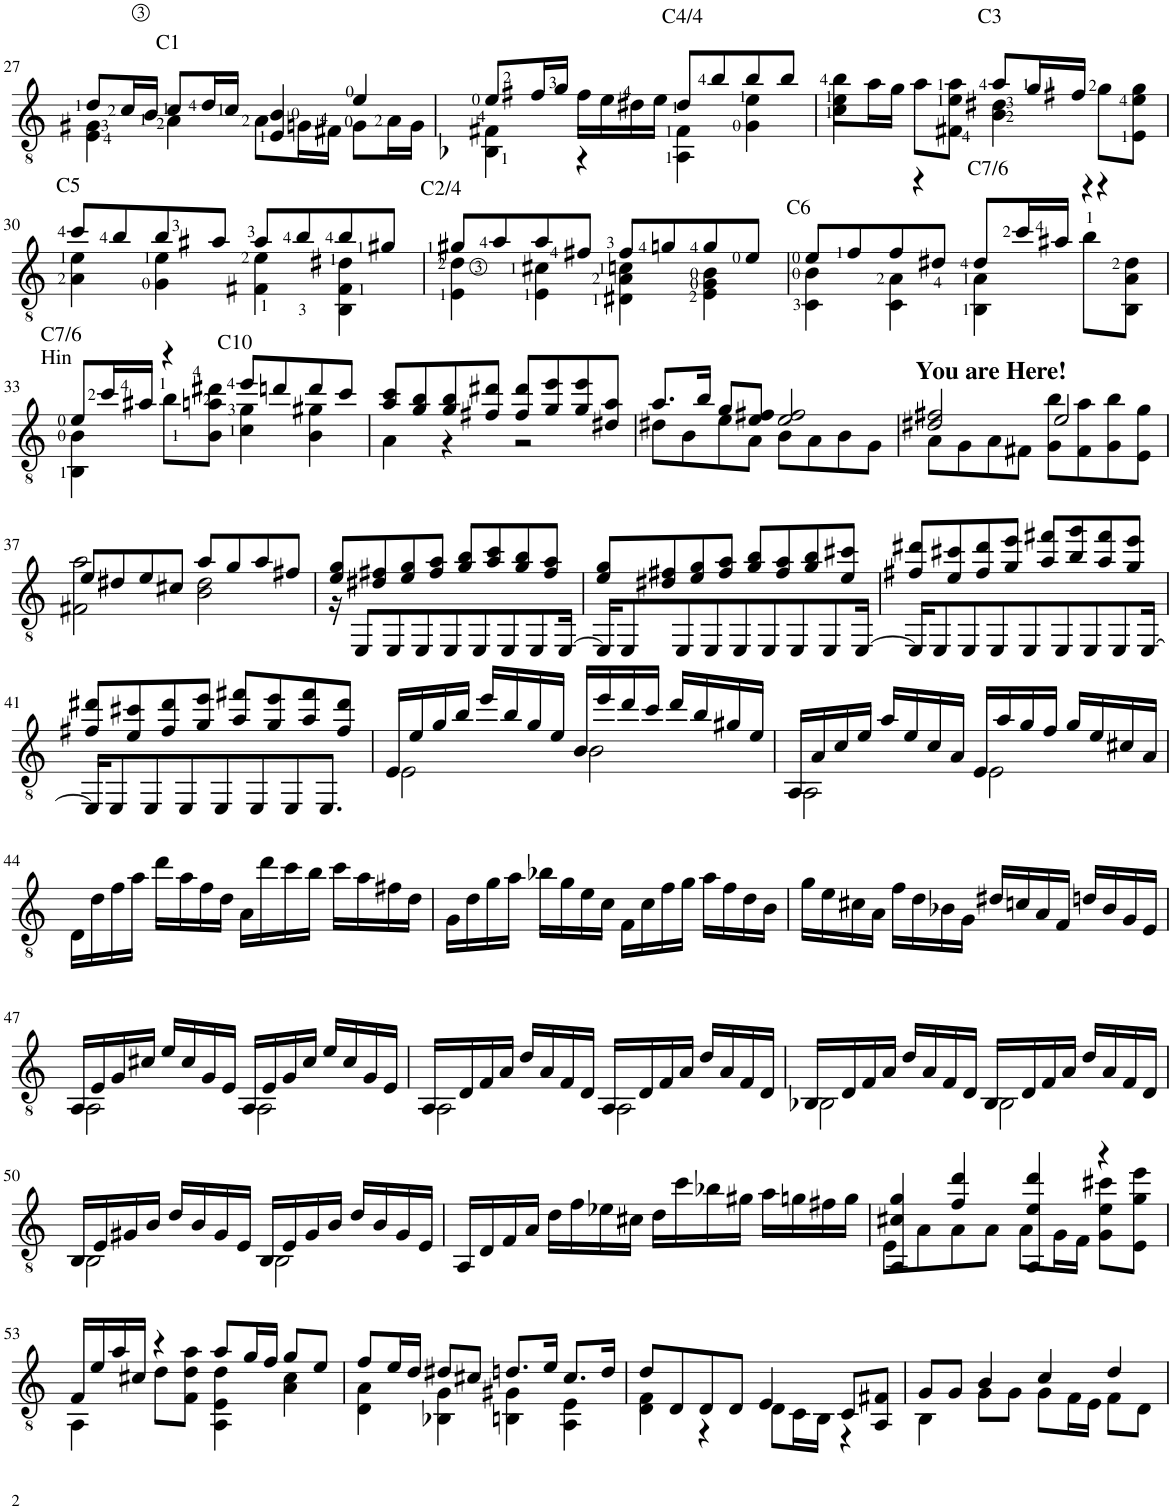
**kern
*part1
*staff1
*I"Classical Guitar
*I'Guit.
!!LO:PB:g=z
*clefGv2
*k[]
*M4/4
*met(c)
=27
*^
8d/L	4E\ 4G#X\
16c/L	.
16B/JJ	.
!LO:TX:a:t=C1	!
8c/L	4A\
16d/L	.
16c/JJ	.
4E/ 4B/	8A\L
.	16Gn\L
.	16F#X\JJ
4e/	8G\L
.	16A\L
.	16G\JJ
=28	=28
4BB-X\ 4F#X\	8e/L
.	16f#X/L
.	16g/JJ
16f#\LL	4r
16e\	.
16d#X\	.
16e\JJ	.
!LO:TX:a:t=C4/4	!
4AA\ 4F#\	8d#/L
.	8b/
4G\ 4e\	8b/
.	8b/J
=29	=29
4c\ 4e\	8b\L
.	16a\L
.	16g\JJ
8a\L	4r
8F#X\ 8e\ 8a\J	.
!LO:TX:a:t=C3	!
4B\ 4d#X\	8a/L
.	16g/L
.	16f#X/JJ
8g\L	4r
8E\ 8e\ 8g\J	.
!!LO:LB:g=z	!!
=30	=30
!LO:TX:a:t=C5	!
4A\ 4e\	8cc/L
.	8b/
4G\ 4e\	8b/
.	8a#X/J
4F#X\ 4e\	8a#/L
.	8b/
4BB\ 4F#\ 4d#X\	8b/
.	8g#X/J
=31	=31
!LO:TX:a:t=C2/4	!
8g#X/L	4E\ 4d\
8a/	.
8a/	4E\ 4c#X\
8f#X/J	.
8f#/L	4D#X\ 4A\ 4cn\
8gn/	.
8g/	4E\ 4G\ 4B\
8e/J	.
=32	=32
!LO:TX:a:t=C6	!
8e/L	4C\ 4B\
8f/	.
8f/	4C\ 4A\
8d#X/J	.
!LO:TX:a:t=C7/6	!
8d#/L	4BB\ 4A\
16cc/L	.
16a#X/JJ	.
4r	8b\L
.	8BB\ 8A\ 8d#\J
!!LO:LB:g=z	!!
=33	=33
!LO:TX:a:t=C7/6	!
!LO:TX:a:t=Hin	!
8e/L	4BB\ 4B\
16cc/L	.
16a#X/JJ	.
4r	8b\L
.	8B\ 8an\ 8dd#X\J
!LO:TX:a:t=C10	!
8ee/L	4c\ 4g\
8ddn/	.
8dd/	4B\ 4g#X\
8cc/J	.
=34	=34
8a/ 8cc/L	4A\
8g/ 8b/	.
8g/ 8b/	4r
8f#X/ 8dd#X/J	.
8f#/ 8dd#/L	2r
8g/ 8ee/	.
8g/ 8ee/	.
8d#X/ 8a/J	.
=35	=35
8.a/L	8d#X\L
.	8B\
16b/Jk	.
8g/L	8e\
8e/ 8f#X/J	8A\J
2e/ 2f#/	8B\L
.	8A\
.	8B\
.	8G\J
=36	=36
!LO:TX:a:B:t=You are Here!	!
8A\L	2d#X/ 2f#X/
8G\	.
8A\	.
8F#X\J	.
8G\ 8b\L	2e/
8F#\ 8a\	.
8G\ 8b\	.
8E\ 8g\J	.
!!LO:LB:g=z	!!
=37	=37
8e/L	2F#X\ 2a\
8d#X/	.
8e/	.
8c#X/J	.
8a/L	2B\ 2d#\
8g/	.
8a/	.
8f#X/J	.
=38	=38
8e/ 8g/L	16r
.	8EE/L
8d#X/ 8f#X/	.
.	8EE/
8e/ 8g/	.
.	8EE/
8f#/ 8a/J	.
.	8EE/
8g/ 8b/L	.
.	8EE/
8a/ 8cc/	.
.	8EE/
8g/ 8b/	.
.	8EE/
8f#/ 8a/J	.
.	[16EE/Jk
=39	=39
8e/ 8g/L	16EE/KL]
.	8EE/
8d#X/ 8f#X/	.
.	8EE/
8e/ 8g/	.
.	8EE/
8f#/ 8a/J	.
.	8EE/
8g/ 8b/L	.
.	8EE/
8f#/ 8a/	.
.	8EE/
8g/ 8b/	.
.	8EE/
8e/ 8cc#X/J	.
.	[16EE/Jk
=40	=40
8f#X/ 8dd#X/L	16EE/KL]
.	8EE/
8e/ 8cc#X/	.
.	8EE/
8f#/ 8dd#/	.
.	8EE/
8g/ 8ee/J	.
.	8EE/
8a/ 8ff#X/L	.
.	8EE/
8b/ 8gg/	.
.	8EE/
8a/ 8ff#/	.
.	8EE/
8g/ 8ee/J	.
.	[16EE/Jk
!!LO:LB:g=z	!!
=41	=41
8f#X/ 8dd#X/L	16EE/KL]
.	8EE/
8e/ 8cc#X/	.
.	8EE/
8f#/ 8dd#/	.
.	8EE/
8g/ 8ee/J	.
.	8EE/
8a/ 8ff#X/L	.
.	8EE/
8g/ 8ee/	.
.	8EE/
8a/ 8ff#/	.
.	8.EE/J
8f#/ 8dd#/J	.
=42	=42
16E/LL	2E\
16e/	.
16g/	.
16b/JJ	.
16ee/LL	.
16b/	.
16g/	.
16e/JJ	.
16B/LL	2B\
16ee/	.
16dd/	.
16cc/JJ	.
16dd/LL	.
16b/	.
16g#X/	.
16e/JJ	.
=43	=43
16AA/LL	2AA\
16A/	.
16c/	.
16e/JJ	.
16a/LL	.
16e/	.
16c/	.
16A/JJ	.
16E/LL	2E\
16a/	.
16g/	.
16f/JJ	.
16g/LL	.
16e/	.
16c#X/	.
16A/JJ	.
*v	*v
!!LO:LB:g=z
=44
16D\LL
16d\
16f\
16a\JJ
16dd\LL
16a\
16f\
16d\JJ
16A\LL
16dd\
16cc\
16b\JJ
16cc\LL
16a\
16f#X\
16d\JJ
=45
16G\LL
16d\
16g\
16a\JJ
16b-X\LL
16g\
16e\
16c\JJ
16F\LL
16c\
16f\
16g\JJ
16a\LL
16f\
16d\
16B\JJ
=46
16g\LL
16e\
16c#X\
16A\JJ
16f\LL
16d\
16B-X\
16G\JJ
16d#X/LL
16cn/
16A/
16F/JJ
16dn/LL
16B-/
16G/
16E/JJ
!!LO:LB:g=z
=47
*^
16AA/LL	2AA\
16E/	.
16G/	.
16c#X/JJ	.
16e/LL	.
16c#/	.
16G/	.
16E/JJ	.
16AA/LL	2AA\
16E/	.
16G/	.
16c#/JJ	.
16e/LL	.
16c#/	.
16G/	.
16E/JJ	.
=48	=48
16AA/LL	2AA\
16D/	.
16F/	.
16A/JJ	.
16d/LL	.
16A/	.
16F/	.
16D/JJ	.
16AA/LL	2AA\
16D/	.
16F/	.
16A/JJ	.
16d/LL	.
16A/	.
16F/	.
16D/JJ	.
=49	=49
16BB-X/LL	2BB-\
16D/	.
16F/	.
16A/JJ	.
16d/LL	.
16A/	.
16F/	.
16D/JJ	.
16BB-/LL	2BB-\
16D/	.
16F/	.
16A/JJ	.
16d/LL	.
16A/	.
16F/	.
16D/JJ	.
!!LO:LB:g=z	!!
=50	=50
16BB/LL	2BB\
16E/	.
16G#X/	.
16B/JJ	.
16d/LL	.
16B/	.
16G#/	.
16E/JJ	.
16BB/LL	2BB\
16E/	.
16G#/	.
16B/JJ	.
16d/LL	.
16B/	.
16G#/	.
16E/JJ	.
*v	*v
=51
16AA/LL
16D/
16F/
16A/JJ
16d\LL
16f\
16e-X\
16c#X\JJ
16d\LL
16cc\
16b-X\
16g#X\JJ
16a\LL
16gn\
16f#X\
16g\JJ
=52
*^
4AA/ 4c#X/ 4g/	8E\L
.	8A\
4f/ 4dd/	8A\
.	8A\J
4AA/ 4e/ 4dd/	8A\L
.	16G\L
.	16F\JJ
4r	8G\ 8e\ 8cc#X\L
.	8E\ 8g\ 8ee\J
!!LO:LB:g=z	!!
=53	=53
16F/LL	4AA\
16e/	.
16a/	.
16c#X/JJ	.
4r	8d\L
.	8F\ 8d\ 8a\J
8a/L	4AA\ 4E\ 4d\
16g/L	.
16f/JJ	.
8g/L	4A\ 4c#\
8e/J	.
=54	=54
8f/L	4D\ 4A\
16e/L	.
16d/JJ	.
8d#X/L	4BB-X\ 4G\
8c#X/J	.
8.dn/L	4BBn\ 4G#X\
16e/Jk	.
8.c#/L	4AA\ 4E\
16d/Jk	.
=55	=55
8d/L	4D\ 4F\
8D/	.
8D/	4r
8D/J	.
4E/	8D\L
.	16C\L
.	16BB\JJ
8C/L	4r
8AA/ 8F#X/J	.
=56	=56
4BB\	8G/L
.	8G/J
8G\L	4B/
8G\J	.
8G\L	4c/
16F\L	.
16E\JJ	.
8F\L	4d/
8D\J	.
*v	*v
=
*-
